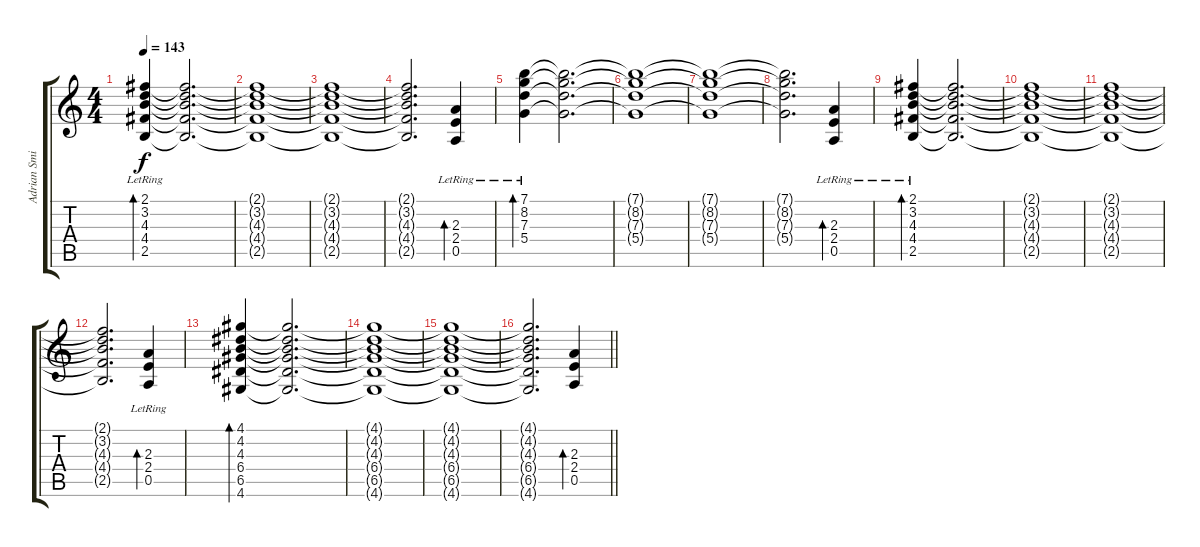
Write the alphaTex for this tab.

\track ("Adrian Smith" "Adrian Smi") {instrument distortionguitar}
\staff {score tabs}
\tuning (E4 B3 G3 D3 A2 E2) {hide}
\ts (4 4)
\tempo 143
\clef g2
\ks c
(2.1{lr} 3.2{lr} 4.3{lr} 4.4{lr} 2.5{lr}).4{bd 480 dy f} (2.1{t} 3.2{t} 4.3{t} 4.4{t} 2.5{t}).2{d} |
(2.1{t} 3.2{t} 4.3{t} 4.4{t} 2.5{t}).1 |
(2.1{t} 3.2{t} 4.3{t} 4.4{t} 2.5{t}).1 |
(2.1{t} 3.2{t} 4.3{t} 4.4{t} 2.5{t}).2{d} (2.3{lr} 2.4{lr} 0.5{lr}).4{bd 240} |
(7.1{lr} 8.2{lr} 7.3{lr} 5.4).4{bd 480} (7.1{t} 8.2{t} 7.3{t} 5.4{t}).2{d} |
(7.1{t} 8.2{t} 7.3{t} 5.4{t}).1 |
(7.1{t} 8.2{t} 7.3{t} 5.4{t}).1 |
(7.1{t} 8.2{t} 7.3{t} 5.4{t}).2{d} (2.3{lr} 2.4{lr} 0.5{lr}).4{bd 240} |
(2.1{lr} 3.2{lr} 4.3{lr} 4.4{lr} 2.5{lr}).4{bd 480} (2.1{t} 3.2{t} 4.3{t} 4.4{t} 2.5{t}).2{d} |
(2.1{t} 3.2{t} 4.3{t} 4.4{t} 2.5{t}).1 |
(2.1{t} 3.2{t} 4.3{t} 4.4{t} 2.5{t}).1 |
(2.1{t} 3.2{t} 4.3{t} 4.4{t} 2.5{t}).2{d} (2.3{lr} 2.4{lr} 0.5{lr}).4{bd 240} |
(4.1 4.2 4.3 6.4 6.5 4.6).4{bd 480} (4.1{t} 4.2{t} 4.3{t} 6.4{t} 6.5{t} 4.6{t}).2{d} |
(4.1{t} 4.2{t} 4.3{t} 6.4{t} 6.5{t} 4.6{t}).1 |
(4.1{t} 4.2{t} 4.3{t} 6.4{t} 6.5{t} 4.6{t}).1 |
\barLineRight lightlight
(4.1{t} 4.2{t} 4.3{t} 6.4{t} 6.5{t} 4.6{t}).2{d} (2.3 2.4 0.5).4{bd 240}
